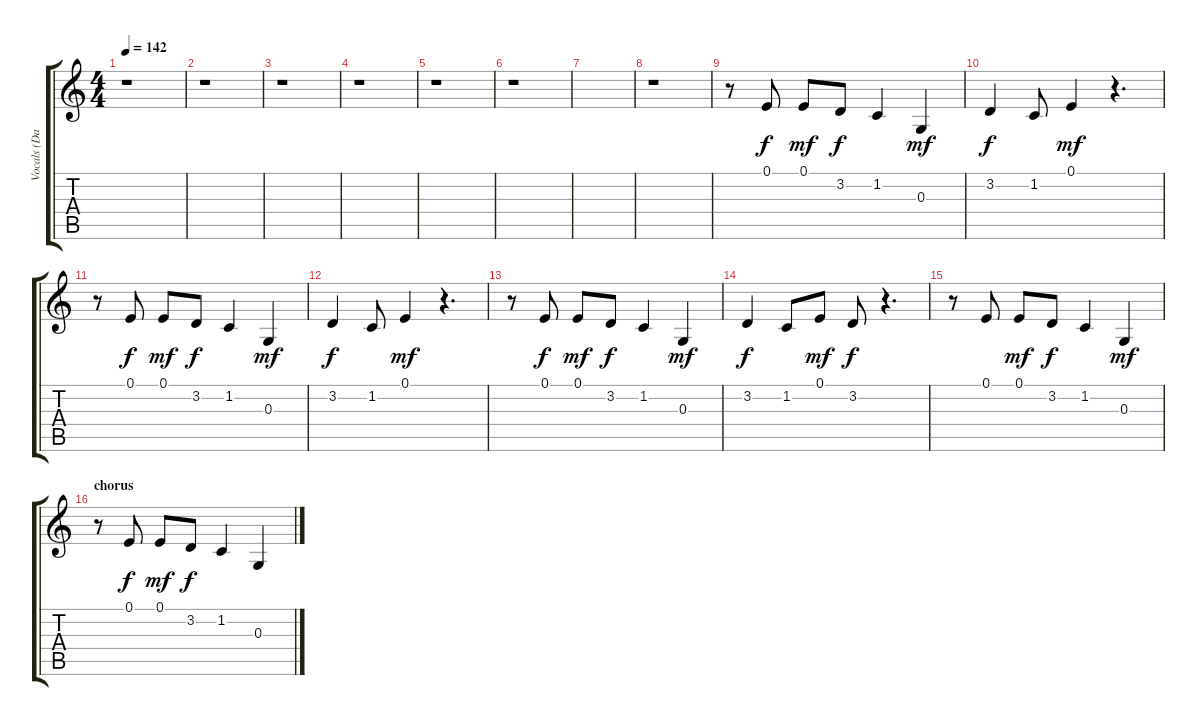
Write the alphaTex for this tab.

\track ("Vocals (Davies/Helliwell)" "Vocals (Da") {instrument clarinet}
\staff {score tabs}
\tuning (E4 B3 G3 D3 A2 E2) {hide}
\ts (4 4)
\tempo 142
\clef g2
\ks c
r.1{dy mf} |
r.1 |
r.1 |
r.1 |
r.1 |
r.1 |
|
r.1 |
r.8 0.1.8{dy f} 0.1.8{dy mf} 3.2.8{dy f} 1.2.4 0.3.4{dy mf} |
3.2.4{dy f} 1.2.8 0.1.4{dy mf} r.4{d} |
r.8 0.1.8{dy f} 0.1.8{dy mf} 3.2.8{dy f} 1.2.4 0.3.4{dy mf} |
3.2.4{dy f} 1.2.8 0.1.4{dy mf} r.4{d} |
r.8 0.1.8{dy f} 0.1.8{dy mf} 3.2.8{dy f} 1.2.4 0.3.4{dy mf} |
3.2.4{dy f} 1.2.8 0.1.8{dy mf} 3.2.8{dy f} r.4{d} |
r.8 0.1.8 0.1.8{dy mf} 3.2.8{dy f} 1.2.4 0.3.4{dy mf} |
\section ("" "chorus")
r.8 0.1.8{dy f} 0.1.8{dy mf} 3.2.8{dy f} 1.2.4 0.3.4
